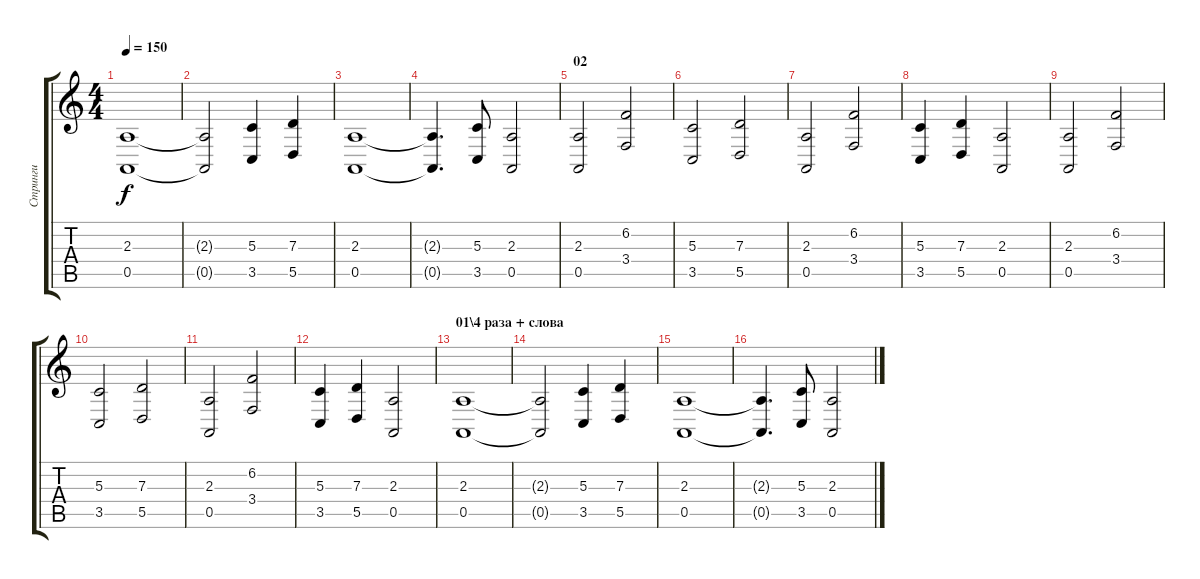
\track ("Стринги" "Стринги") {instrument choiraahs}
\staff {score tabs}
\tuning (E4 B3 G3 D3 A2 E2) {hide}
\ts (4 4)
\tempo 150
\clef g2
\ks c
(2.3 0.5).1{dy f} |
(2.3{t} 0.5{t}).2 (5.3 3.5).4 (7.3 5.5).4 |
(2.3 0.5).1 |
(2.3{t} 0.5{t}).4{d} (5.3 3.5).8 (2.3 0.5).2 |
\section ("" "02")
(2.3 0.5).2 (6.2 3.4).2 |
(5.3 3.5).2 (7.3 5.5).2 |
(2.3 0.5).2 (6.2 3.4).2 |
(5.3 3.5).4 (7.3 5.5).4 (2.3 0.5).2 |
(2.3 0.5).2 (6.2 3.4).2 |
(5.3 3.5).2 (7.3 5.5).2 |
(2.3 0.5).2 (6.2 3.4).2 |
(5.3 3.5).4 (7.3 5.5).4 (2.3 0.5).2 |
\section ("" "01\\4 раза + слова")
(2.3 0.5).1 |
(2.3{t} 0.5{t}).2 (5.3 3.5).4 (7.3 5.5).4 |
(2.3 0.5).1 |
(2.3{t} 0.5{t}).4{d} (5.3 3.5).8 (2.3 0.5).2
